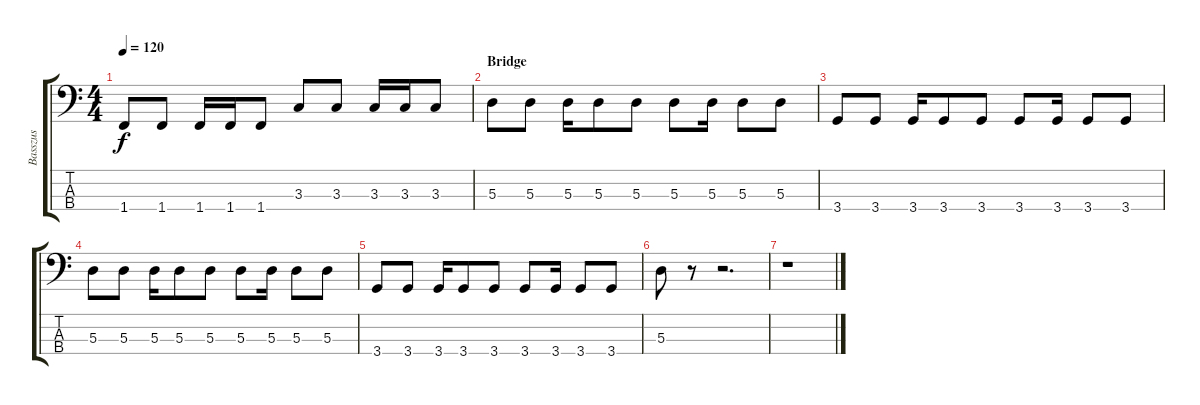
\track ("Basszus" "Basszus") {instrument electricbassfinger}
\staff {score tabs}
\tuning (G2 D2 A1 E1) {hide}
\ts (4 4)
\tempo 120
\clef f4
\ks c
1.4.8{dy f} 1.4.8 1.4.16 1.4.16 1.4.8 3.3.8 3.3.8 3.3.16 3.3.16 3.3.8 |
\section ("" "Bridge")
5.3.8 5.3.8 5.3.16 5.3.8 5.3.8 5.3.8 5.3.16 5.3.8 5.3.8 |
3.4.8 3.4.8 3.4.16 3.4.8 3.4.8 3.4.8 3.4.16 3.4.8 3.4.8 |
5.3.8 5.3.8 5.3.16 5.3.8 5.3.8 5.3.8 5.3.16 5.3.8 5.3.8 |
3.4.8 3.4.8 3.4.16 3.4.8 3.4.8 3.4.8 3.4.16 3.4.8 3.4.8 |
5.3.8 r.8 r.2{d} |
r.1
